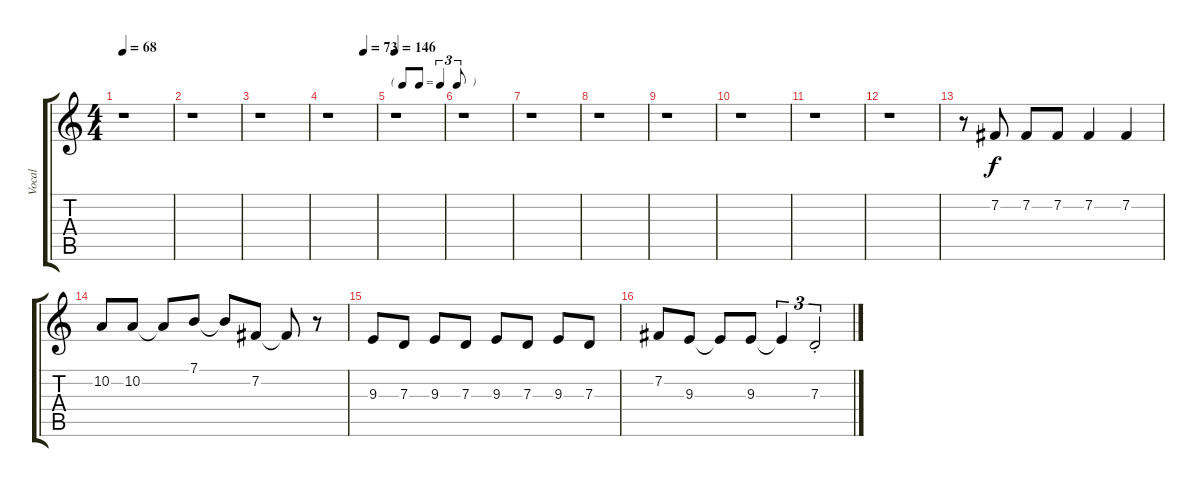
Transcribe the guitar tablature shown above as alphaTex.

\track ("Vocal" "Vocal") {instrument lead8bassandlead}
\staff {score tabs}
\tuning (E4 B3 G3 D3 A2 E2) {hide}
\ts (4 4)
\tempo 68
\clef g2
\ks c
r.1{dy f} |
r.1 |
r.1 |
\tempo (73 0.75)
r.1 |
\tf triplet8th
\tempo 146
r.1 |
r.1 |
r.1 |
r.1 |
r.1 |
r.1 |
r.1 |
r.1 |
r.8 7.2.8 7.2.8 7.2.8 7.2.4 7.2.4 |
10.2.8 10.2.8 10.2{t}.8 7.1.8 7.1{t}.8 7.2.8 7.2{t}.8 r.8 |
9.3.8 7.3.8 9.3.8 7.3.8 9.3.8 7.3.8 9.3.8 7.3.8 |
7.2.8 9.3.8 9.3{t}.8 9.3.8 9.3{t}.4{tu (3 2)} 7.3{st}.2{tu (3 2)}
